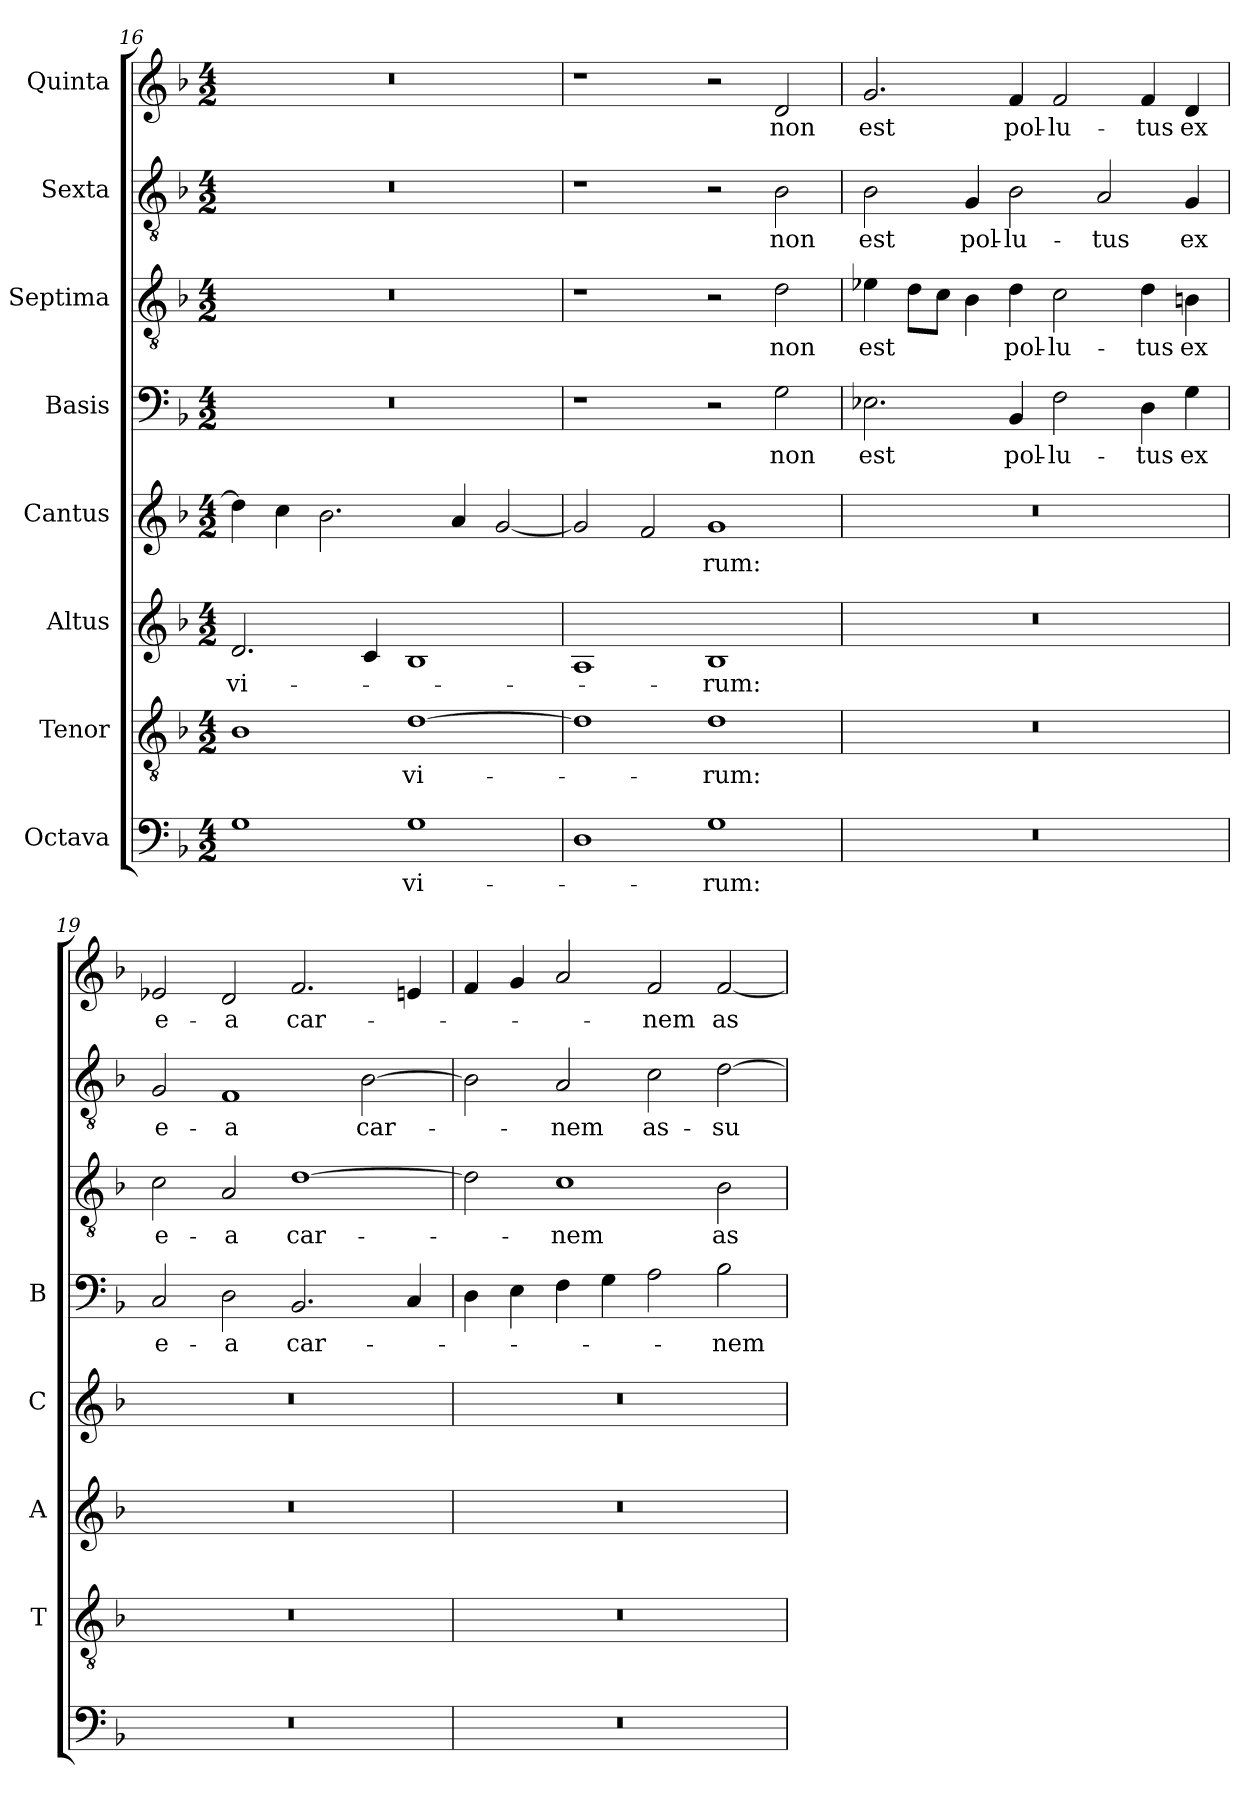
**kern	**text	**kern	**text	**kern	**text	**kern	**text	**kern	**text	**kern	**text	**kern	**text	**kern	**text
*part8	*part8	*part7	*part7	*part6	*part6	*part5	*part5	*part4	*part4	*part3	*part3	*part2	*part2	*part1	*part1
*staff8	*staff8	*staff7	*staff7	*staff6	*staff6	*staff5	*staff5	*staff4	*staff4	*staff3	*staff3	*staff2	*staff2	*staff1	*staff1
*I"Octava	*	*I"Tenor	*	*I"Altus	*	*I"Cantus	*	*I"Basis	*	*I"Septima	*	*I"Sexta	*	*I"Quinta	*
*	*	*I'T	*	*I'A	*	*I'C	*	*I'B	*	*	*	*	*	*	*
*clefF4	*	*clefGv2	*	*clefG2	*	*clefG2	*	*clefF4	*	*clefGv2	*	*clefGv2	*	*clefG2	*
*k[b-]	*	*k[b-]	*	*k[b-]	*	*k[b-]	*	*k[b-]	*	*k[b-]	*	*k[b-]	*	*k[b-]	*
*F:	*	*F:	*	*F:	*	*F:	*	*F:	*	*F:	*	*F:	*	*F:	*
*M4/2	*	*M4/2	*	*M4/2	*	*M4/2	*	*M4/2	*	*M4/2	*	*M4/2	*	*M4/2	*
=16	=16	=16	=16	=16	=16	=16	=16	=16	=16	=16	=16	=16	=16	=16	=16
!	!	!	!	!	!LO:LY:b	!	!	!	!	!	!	!	!	!	!
1G	.	1B-	.	2.d/	vi-	4dd\]	.	0r	.	0r	.	0r	.	0r	.
.	.	.	.	.	.	4cc\	.	.	.	.	.	.	.	.	.
.	.	.	.	.	.	2.b-\	.	.	.	.	.	.	.	.	.
.	.	.	.	4c/	.	.	.	.	.	.	.	.	.	.	.
!	!LO:LY:b	!	!LO:LY:b	!	!	!	!	!	!	!	!	!	!	!	!
1G	vi-	[1d	vi-	1B-	.	.	.	.	.	.	.	.	.	.	.
.	.	.	.	.	.	4a/	.	.	.	.	.	.	.	.	.
.	.	.	.	.	.	[2g/	.	.	.	.	.	.	.	.	.
=17	=17	=17	=17	=17	=17	=17	=17	=17	=17	=17	=17	=17	=17	=17	=17
1D	.	1d]	.	1A	.	2g/]	.	1r	.	1r	.	1r	.	1r	.
.	.	.	.	.	.	2f/	.	.	.	.	.	.	.	.	.
!	!LO:LY:b	!	!LO:LY:b	!	!LO:LY:b	!	!LO:LY:b	!	!	!	!	!	!	!	!
1G	-rum:	1d	-rum:	1B-	-rum:	1g	-rum:	2r	.	2r	.	2r	.	2r	.
!	!	!	!	!	!	!	!	!	!LO:LY:b	!	!LO:LY:b	!	!LO:LY:b	!	!LO:LY:b
.	.	.	.	.	.	.	.	2G\	non	2d\	non	2B-\	non	2d/	non
!!LO:LB:g=z
=18	=18	=18	=18	=18	=18	=18	=18	=18	=18	=18	=18	=18	=18	=18	=18
!	!	!	!	!	!	!	!	!	!LO:LY:b	!	!LO:LY:b	!	!LO:LY:b	!	!LO:LY:b
0r	.	0r	.	0r	.	0r	.	2.E-X\	est	4e-X\	est	2B-\	est	2.g/	est
.	.	.	.	.	.	.	.	.	.	8d\L	.	.	.	.	.
.	.	.	.	.	.	.	.	.	.	8c\J	.	.	.	.	.
!	!	!	!	!	!	!	!	!	!	!	!	!	!LO:LY:b	!	!
.	.	.	.	.	.	.	.	.	.	4B-\	.	4G/	pol-	.	.
!	!	!	!	!	!	!	!	!	!LO:LY:b	!	!LO:LY:b	!	!LO:LY:b	!	!LO:LY:b
.	.	.	.	.	.	.	.	4BB-/	pol-	4d\	pol-	2B-\	-lu-	4f/	pol-
!	!	!	!	!	!	!	!	!	!LO:LY:b	!	!LO:LY:b	!	!	!	!LO:LY:b
.	.	.	.	.	.	.	.	2F\	-lu-	2c\	-lu-	.	.	2f/	-lu-
!	!	!	!	!	!	!	!	!	!	!	!	!	!LO:LY:b	!	!
.	.	.	.	.	.	.	.	.	.	.	.	2A/	-tus	.	.
!	!	!	!	!	!	!	!	!	!LO:LY:b	!	!LO:LY:b	!	!	!	!LO:LY:b
.	.	.	.	.	.	.	.	4D\	-tus	4d\	-tus	.	.	4f/	-tus
!	!	!	!	!	!	!	!	!	!LO:LY:b	!	!LO:LY:b	!	!LO:LY:b	!	!LO:LY:b
.	.	.	.	.	.	.	.	4G\	ex	4Bn\	ex	4G/	ex	4d/	ex
=19	=19	=19	=19	=19	=19	=19	=19	=19	=19	=19	=19	=19	=19	=19	=19
!	!	!	!	!	!	!	!	!	!LO:LY:b	!	!LO:LY:b	!	!LO:LY:b	!	!LO:LY:b
0r	.	0r	.	0r	.	0r	.	2C/	e-	2c\	e-	2G/	e-	2e-X/	e-
!	!	!	!	!	!	!	!	!	!LO:LY:b	!	!LO:LY:b	!	!LO:LY:b	!	!LO:LY:b
.	.	.	.	.	.	.	.	2D\	-a	2A/	-a	1F	-a	2d/	-a
!	!	!	!	!	!	!	!	!	!LO:LY:b	!	!LO:LY:b	!	!	!	!LO:LY:b
.	.	.	.	.	.	.	.	2.BB-/	car-	[1d	car-	.	.	2.f/	car-
!	!	!	!	!	!	!	!	!	!	!	!	!	!LO:LY:b	!	!
.	.	.	.	.	.	.	.	.	.	.	.	[2B-\	car-	.	.
.	.	.	.	.	.	.	.	4C/	.	.	.	.	.	4en/	.
=20	=20	=20	=20	=20	=20	=20	=20	=20	=20	=20	=20	=20	=20	=20	=20
0r	.	0r	.	0r	.	0r	.	4D\	.	2d\]	.	2B-\]	.	4f/	.
.	.	.	.	.	.	.	.	4E\	.	.	.	.	.	4g/	.
!	!	!	!	!	!	!	!	!	!	!	!LO:LY:b	!	!LO:LY:b	!	!
.	.	.	.	.	.	.	.	4F\	.	1c	-nem	2A/	-nem	2a/	.
.	.	.	.	.	.	.	.	4G\	.	.	.	.	.	.	.
!	!	!	!	!	!	!	!	!	!	!	!	!	!LO:LY:b	!	!LO:LY:b
.	.	.	.	.	.	.	.	2A\	.	.	.	2c\	as-	2f/	-nem
!	!	!	!	!	!	!	!	!	!LO:LY:b	!	!LO:LY:b	!	!LO:LY:b	!	!LO:LY:b
.	.	.	.	.	.	.	.	2B-\	-nem	2B-\	as-	[2d\	-su-	[2f/	as-
=	=	=	=	=	=	=	=	=	=	=	=	=	=	=	=
*-	*-	*-	*-	*-	*-	*-	*-	*-	*-	*-	*-	*-	*-	*-	*-
